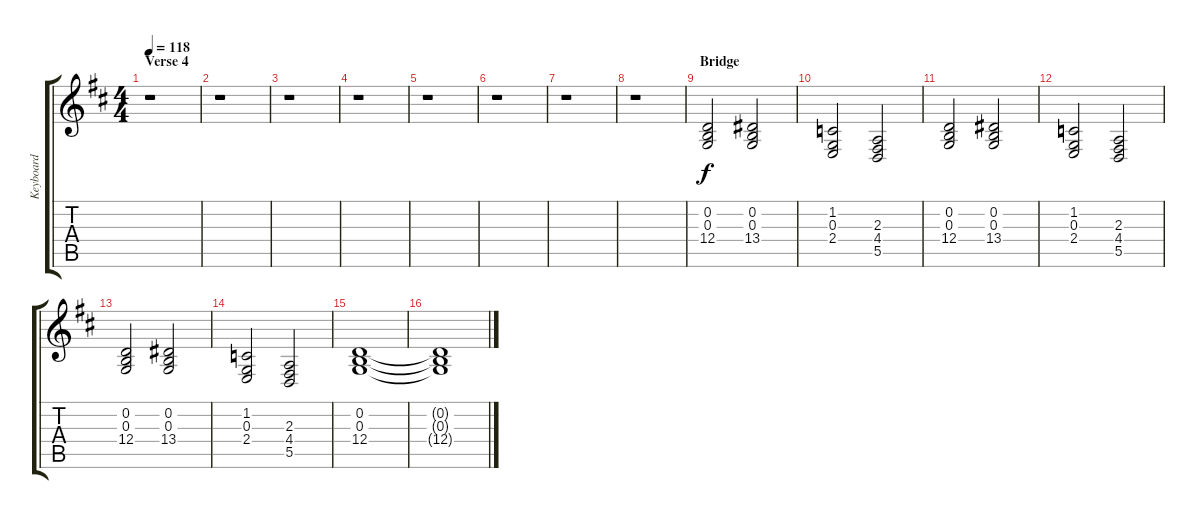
\track ("Keyboard" "Keyboard") {instrument synthstrings1}
\staff {score tabs}
\tuning (E4 B3 G3 D3 A2 E2) {hide}
\ts (4 4)
\section ("" "Verse 4")
\tempo 118
\clef g2
\ks d
r.1{dy f} |
r.1 |
r.1 |
r.1 |
r.1 |
r.1 |
r.1 |
r.1 |
\section ("" "Bridge")
(0.2 0.3 12.4).2 (0.2 0.3 13.4).2 |
(1.2 0.3 2.4).2 (2.3 4.4 5.5).2 |
(0.2 0.3 12.4).2 (0.2 0.3 13.4).2 |
(1.2 0.3 2.4).2 (2.3 4.4 5.5).2 |
(0.2 0.3 12.4).2 (0.2 0.3 13.4).2 |
(1.2 0.3 2.4).2 (2.3 4.4 5.5).2 |
(0.2 0.3 12.4).1 |
(0.2{t} 0.3{t} 12.4{t}).1
